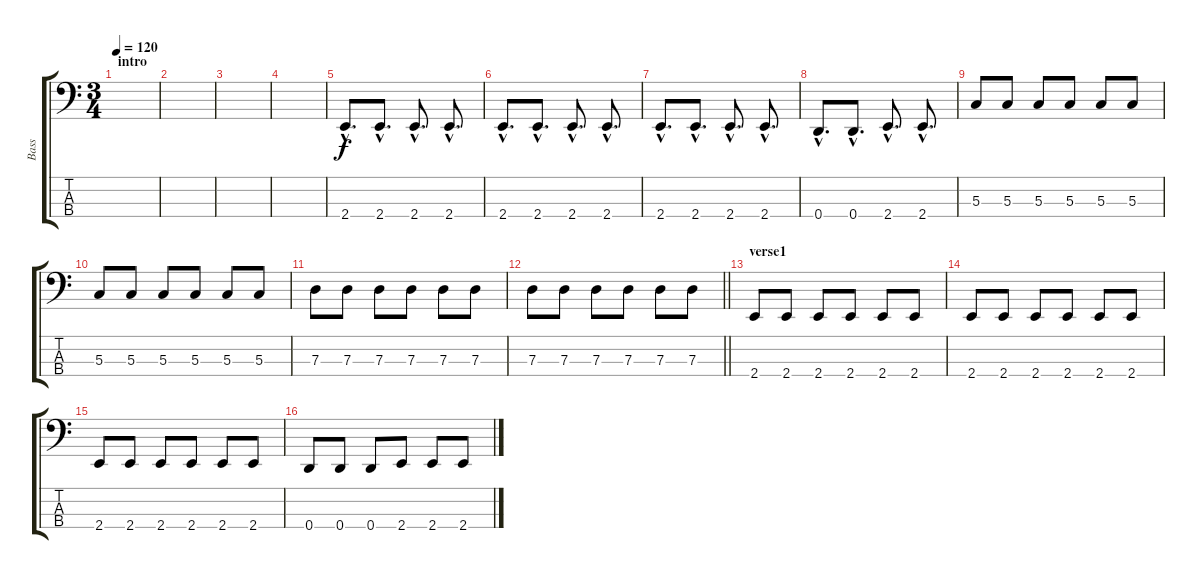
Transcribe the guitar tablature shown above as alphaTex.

\track ("Bass" "Bass") {instrument electricbassfinger}
\staff {score tabs}
\tuning (F2 C2 G1 D1) {hide}
\ts (3 4)
\section ("" "intro")
\tempo 120
\clef f4
\ks c
|
|
|
|
2.4{hac}.8{d} 2.4{hac}.8{d} 2.4{hac}.8{d} 2.4{hac}.8{d} |
2.4{hac}.8{d} 2.4{hac}.8{d} 2.4{hac}.8{d} 2.4{hac}.8{d} |
2.4{hac}.8{d} 2.4{hac}.8{d} 2.4{hac}.8{d} 2.4{hac}.8{d} |
0.4{hac}.8{d} 0.4{hac}.8{d} 2.4{hac}.8{d} 2.4{hac}.8{d} |
5.3.8 5.3.8 5.3.8 5.3.8 5.3.8 5.3.8 |
5.3.8 5.3.8 5.3.8 5.3.8 5.3.8 5.3.8 |
7.3.8 7.3.8 7.3.8 7.3.8 7.3.8 7.3.8 |
\barLineRight lightlight
7.3.8 7.3.8 7.3.8 7.3.8 7.3.8 7.3.8 |
\section ("" "verse1")
2.4.8 2.4.8 2.4.8 2.4.8 2.4.8 2.4.8 |
2.4.8 2.4.8 2.4.8 2.4.8 2.4.8 2.4.8 |
2.4.8 2.4.8 2.4.8 2.4.8 2.4.8 2.4.8 |
0.4.8 0.4.8 0.4.8 2.4.8 2.4.8 2.4.8
